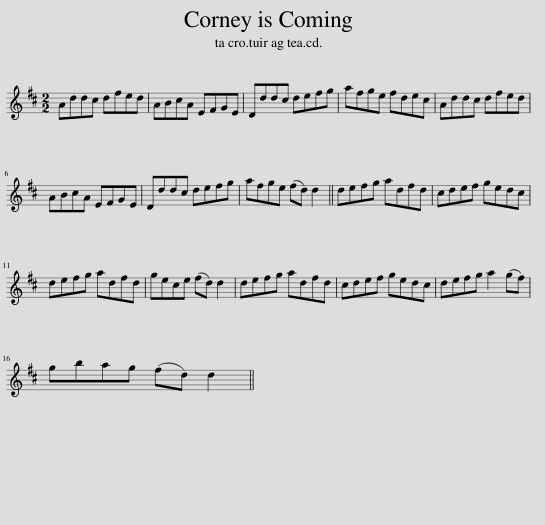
X:1
L:1/8
M:2/2
I:linebreak $
K:D
V:1 treble
V:1
 Addc dfed | ABcA EFGE | Dddc defg | afge fdec | Addc dfed |$ %5
 ABcA EFGE | Dddc defg | afge (fd) d2 || defg adfd | cdef gedc |$ %10
 defg adfd | gece (fd) d2 | defg adfd | cdef gedc | defg a2 (gf) |$ %15
 gbag (fd) d2 || %16
